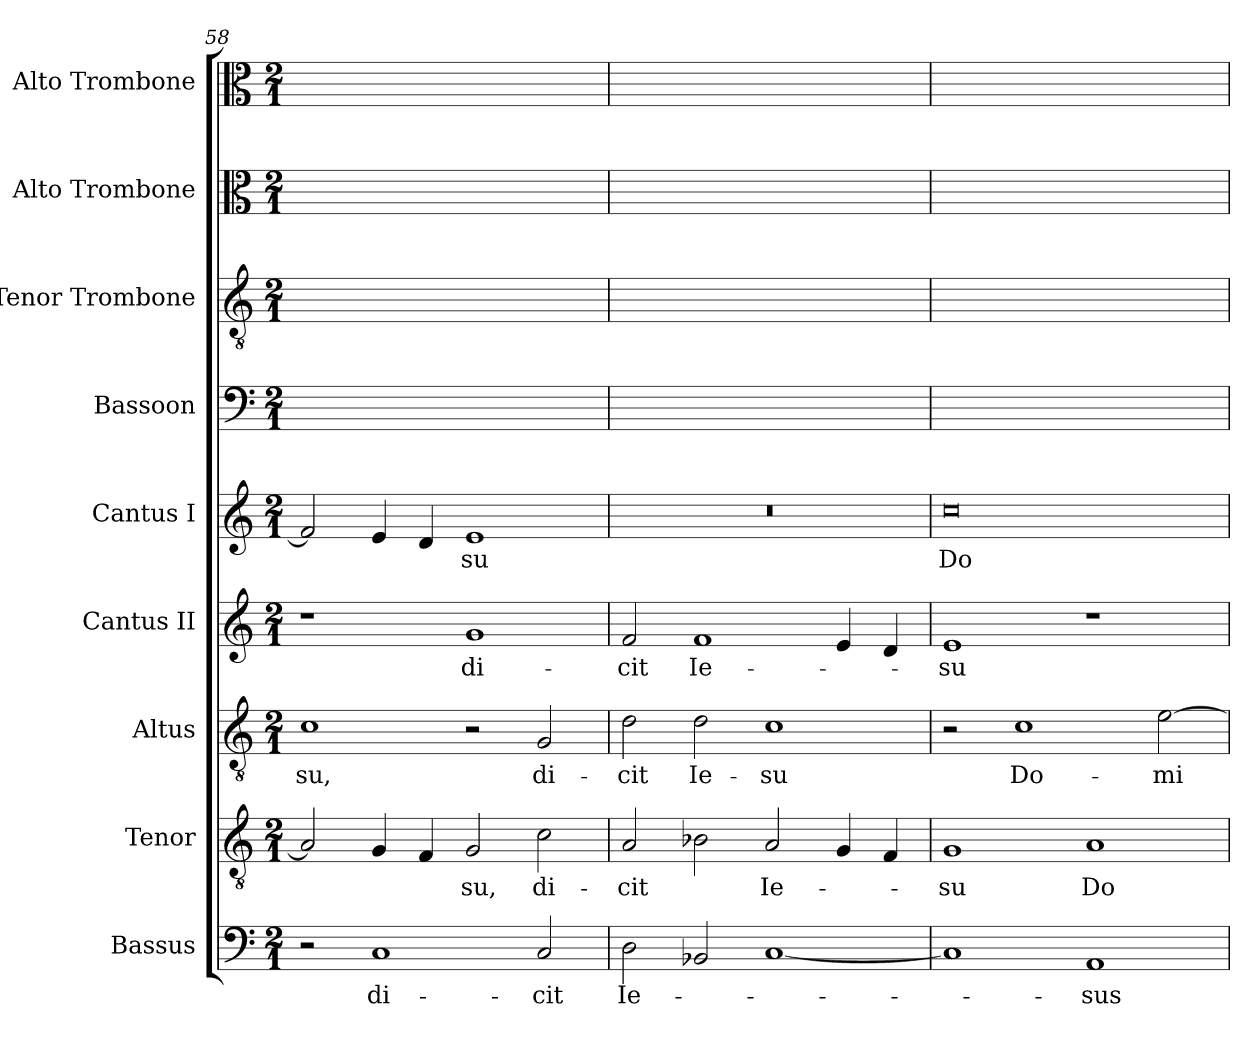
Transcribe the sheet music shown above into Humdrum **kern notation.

**kern	**text	**kern	**text	**kern	**text	**kern	**text	**kern	**text	**kern	**text	**kern	**text	**kern	**text	**kern	**text
*part9	*part9	*part8	*part8	*part7	*part7	*part6	*part6	*part5	*part5	*part4	*part4	*part3	*part3	*part2	*part2	*part1	*part1
*staff9	*staff9	*staff8	*staff8	*staff7	*staff7	*staff6	*staff6	*staff5	*staff5	*staff4	*staff4	*staff3	*staff3	*staff2	*staff2	*staff1	*staff1
*I"Bassus	*	*I"Tenor	*	*I"Altus	*	*I"Cantus II	*	*I"Cantus I	*	*I"Bassoon	*	*I"Tenor Trombone	*	*I"Alto Trombone	*	*I"Alto Trombone	*
*I'B.	*	*I'T.	*	*I'A.	*	*I'C.	*	*I'C.	*	*I'Bsn.	*	*I'Tbn.	*	*I'A. Tbn.	*	*I'A. Tbn.	*
!!LO:LB:g=z
*clefF4	*	*clefGv2	*	*clefGv2	*	*clefG2	*	*clefG2	*	*clefF4	*	*clefGv2	*	*clefC3	*	*clefC3	*
*	*	*ITrd7c12	*	*ITrd7c12	*	*	*	*	*	*	*	*	*	*	*	*	*
*k[]	*	*k[]	*	*k[]	*	*k[]	*	*k[]	*	*k[]	*	*k[]	*	*k[]	*	*k[]	*
*C:	*	*C:	*	*C:	*	*C:	*	*C:	*	*C:	*	*C:	*	*C:	*	*C:	*
*M2/1	*	*M2/1	*	*M2/1	*	*M2/1	*	*M2/1	*	*M2/1	*	*M2/1	*	*M2/1	*	*M2/1	*
=58	=58	=58	=58	=58	=58	=58	=58	=58	=58	=58	=58	=58	=58	=58	=58	=58	=58
!	!	!	!	!	!LO:LY:b	!	!	!	!	!	!	!	!	!	!	!	!
2r	.	2AA/]	.	1C	-su,	1r	.	2f/]	.	2ryy	.	2AA/yy]	.	1ryy	.	2f\yy]	.
!	!LO:LY:b	!	!	!	!	!	!	!	!	!	!	!	!	!	!	!	!
1C	di-	4GG/	.	.	.	.	.	4e/	.	1Cyy	di-	4GG/yy	.	.	.	4e\yy	.
.	.	4FF/	.	.	.	.	.	4d/	.	.	.	4FF/yy	.	.	.	4d\yy	.
!	!	!	!LO:LY:b	!	!	!	!LO:LY:b	!	!LO:LY:b	!	!	!	!	!	!	!	!
.	.	2GG/	-su,	2r	.	1g	di-	1e	-su	.	.	2GG/yy	-su,	1gyy	di-	1eyy	-su
!	!LO:LY:b	!	!LO:LY:b	!	!LO:LY:b	!	!	!	!	!	!	!	!	!	!	!	!
2C/	-cit	2C\	di-	2GG/	di-	.	.	.	.	2C/yy	-cit	2C/yy	di-	.	.	.	.
=59	=59	=59	=59	=59	=59	=59	=59	=59	=59	=59	=59	=59	=59	=59	=59	=59	=59
!	!LO:LY:b	!	!LO:LY:b	!	!LO:LY:b	!	!LO:LY:b	!LO:N:vis=1	!	!	!	!	!	!	!	!	!
2D\	Ie-	2AA/	-cit	2D\	-cit	2f/	-cit	0r	.	2D\yy	Ie-	2AA/yy	-cit	2f\yy	-cit	0ryy	.
!	!	!	!	!	!LO:LY:b	!	!LO:LY:b	!	!	!	!	!	!	!	!	!	!
2BB-X/	.	2BB-X\	.	2D\	Ie-	1f	Ie-	.	.	2BB-/yy	.	2BB-/yy	.	1fyy	Ie-	.	.
!	!	!	!LO:LY:b	!	!LO:LY:b	!	!	!	!	!	!	!	!	!	!	!	!
[<1C	.	2AA/	Ie-	1C	-su	.	.	.	.	[<1Cyy	.	2AA/yy	Ie-	.	.	.	.
.	.	4GG/	.	.	.	4e/	.	.	.	.	.	4GG/yy	.	4e\yy	.	.	.
.	.	4FF/	.	.	.	4d/	.	.	.	.	.	4FF/yy	.	4d\yy	.	.	.
=60	=60	=60	=60	=60	=60	=60	=60	=60	=60	=60	=60	=60	=60	=60	=60	=60	=60
!	!	!	!LO:LY:b	!	!	!	!LO:LY:b	!	!LO:LY:b	!	!	!	!	!	!	!	!
1C]	.	1GG	-su	2r	.	1e	-su	0cc	Do-	1Cyy]	.	1GGyy	-su	1eyy	-su	0ccyy	Do-
!	!	!	!	!	!LO:LY:b	!	!	!	!	!	!	!	!	!	!	!	!
.	.	.	.	1C	Do-	.	.	.	.	.	.	.	.	.	.	.	.
!	!LO:LY:b	!	!LO:LY:b	!	!	!	!	!	!	!	!	!	!	!	!	!	!
1AA	-sus	1AA	Do-	.	.	1r	.	.	.	1AAyy	-sus	1AAyy	Do-	1ryy	.	.	.
!	!	!	!	!	!LO:LY:b	!	!	!	!	!	!	!	!	!	!	!	!
.	.	.	.	[>2E\	-mi-	.	.	.	.	.	.	.	.	.	.	.	.
=	=	=	=	=	=	=	=	=	=	=	=	=	=	=	=	=	=
*-	*-	*-	*-	*-	*-	*-	*-	*-	*-	*-	*-	*-	*-	*-	*-	*-	*-
